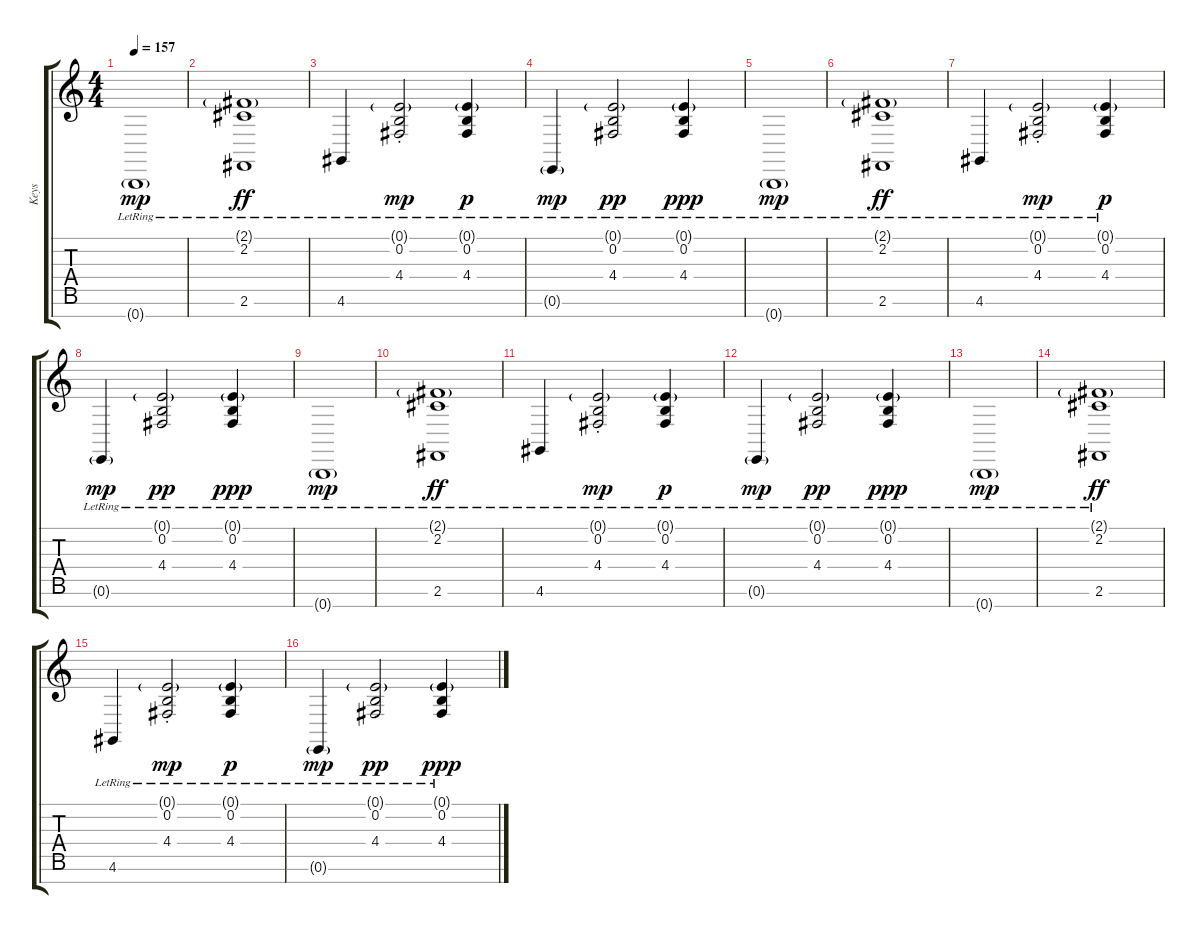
\track ("Keys" "Keys") {instrument acousticgrandpiano}
\staff {score tabs}
\tuning (E4 B3 G3 D3 A2 E2 B1) {hide}
\ts (4 4)
\tempo 157
\clef g2
\ks c
0.7{g lr}.1{dy mp} |
(2.1{g lr} 2.2{lr} 2.6{lr}).1{dy ff} |
4.6{lr}.4 (0.1{g lr} 0.2{st lr} 4.4{st}).2{dy mp} (0.1{g lr} 0.2{lr} 4.4).4{dy p} |
0.6{g lr}.4{dy mp} (0.1{g lr} 0.2{lr} 4.4).2{dy pp} (0.1{g lr} 0.2{lr} 4.4).4{dy ppp} |
0.7{g lr}.1{dy mp} |
(2.1{g lr} 2.2{lr} 2.6{lr}).1{dy ff} |
4.6{lr}.4 (0.1{g lr} 0.2{st lr} 4.4{st}).2{dy mp} (0.1{g lr} 0.2{lr} 4.4).4{dy p} |
0.6{g lr}.4{dy mp} (0.1{g lr} 0.2{lr} 4.4).2{dy pp} (0.1{g lr} 0.2{lr} 4.4).4{dy ppp} |
0.7{g lr}.1{dy mp} |
(2.1{g lr} 2.2{lr} 2.6{lr}).1{dy ff} |
4.6{lr}.4 (0.1{g lr} 0.2{st lr} 4.4{st}).2{dy mp} (0.1{g lr} 0.2{lr} 4.4).4{dy p} |
0.6{g lr}.4{dy mp} (0.1{g lr} 0.2{lr} 4.4).2{dy pp} (0.1{g lr} 0.2{lr} 4.4).4{dy ppp} |
0.7{g lr}.1{dy mp} |
(2.1{g lr} 2.2{lr} 2.6{lr}).1{dy ff} |
4.6{lr}.4 (0.1{g lr} 0.2{st lr} 4.4{st}).2{dy mp} (0.1{g lr} 0.2{lr} 4.4).4{dy p} |
0.6{g lr}.4{dy mp} (0.1{g lr} 0.2{lr} 4.4).2{dy pp} (0.1{g lr} 0.2{lr} 4.4).4{dy ppp}
